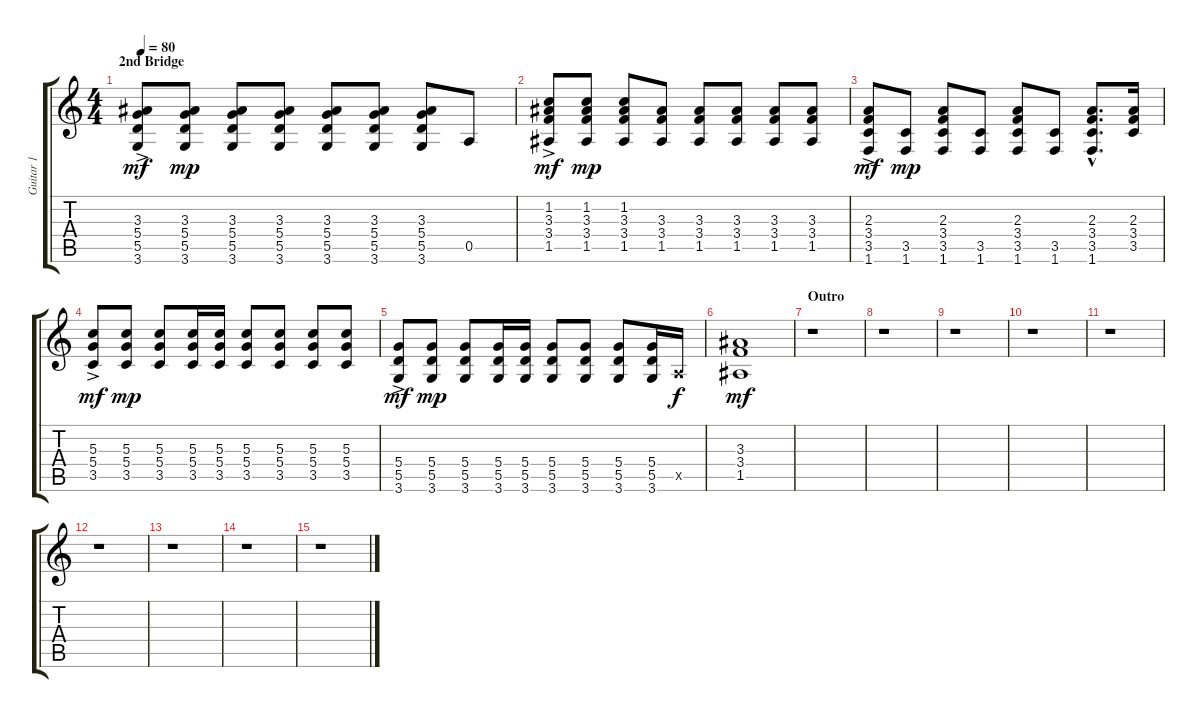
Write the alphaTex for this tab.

\track ("Guitar 1" "Guitar 1") {instrument distortionguitar}
\staff {score tabs}
\tuning (E4 B3 G3 D3 A2 E2) {hide}
\ts (4 4)
\section ("" "2nd Bridge")
\tempo 80
\clef g2
\ks c
(3.3{ac} 5.4{ac} 5.5{ac} 3.6{ac}).8{dy mf} (3.3 5.4 5.5 3.6).8{dy mp} (3.3 5.4 5.5 3.6).8 (3.3 5.4 5.5 3.6).8 (3.3 5.4 5.5 3.6).8 (3.3 5.4 5.5 3.6).8 (3.3 5.4 5.5 3.6).8 0.5.8 |
(1.2{ac} 3.3{ac} 3.4{ac} 1.5{ac}).8{dy mf} (1.2 3.3 3.4 1.5).8{dy mp} (1.2 3.3 3.4 1.5).8 (3.3 3.4 1.5).8 (3.3 3.4 1.5).8 (3.3 3.4 1.5).8 (3.3 3.4 1.5).8 (3.3 3.4 1.5).8 |
(2.3{ac} 3.4{ac} 3.5{ac} 1.6{ac}).8{dy mf} (3.5 1.6).8{dy mp} (2.3 3.4 3.5 1.6).8 (3.5 1.6).8 (2.3 3.4 3.5 1.6).8 (3.5 1.6).8 (2.3{hac} 3.4{hac} 3.5{hac} 1.6{hac}).8{d} (2.3 3.4 3.5).16 |
(5.3{ac} 5.4{ac} 3.5{ac}).8{dy mf} (5.3 5.4 3.5).8{dy mp} (5.3 5.4 3.5).8 (5.3 5.4 3.5).16 (5.3 5.4 3.5).16 (5.3 5.4 3.5).8 (5.3 5.4 3.5).8 (5.3 5.4 3.5).8 (5.3 5.4 3.5).8 |
(5.4{ac} 5.5{ac} 3.6{ac}).8{dy mf} (5.4 5.5 3.6).8{dy mp} (5.4 5.5 3.6).8 (5.4 5.5 3.6).16 (5.4 5.5 3.6).16 (5.4 5.5 3.6).8 (5.4 5.5 3.6).8 (5.4 5.5 3.6).8 (5.4 5.5 3.6).16 0.5{x}.16{dy f} |
(3.3 3.4 1.5).1{dy mf} |
\section ("" "Outro")
r.1 |
r.1 |
r.1 |
r.1 |
r.1 |
r.1 |
r.1 |
r.1 |
r.1
